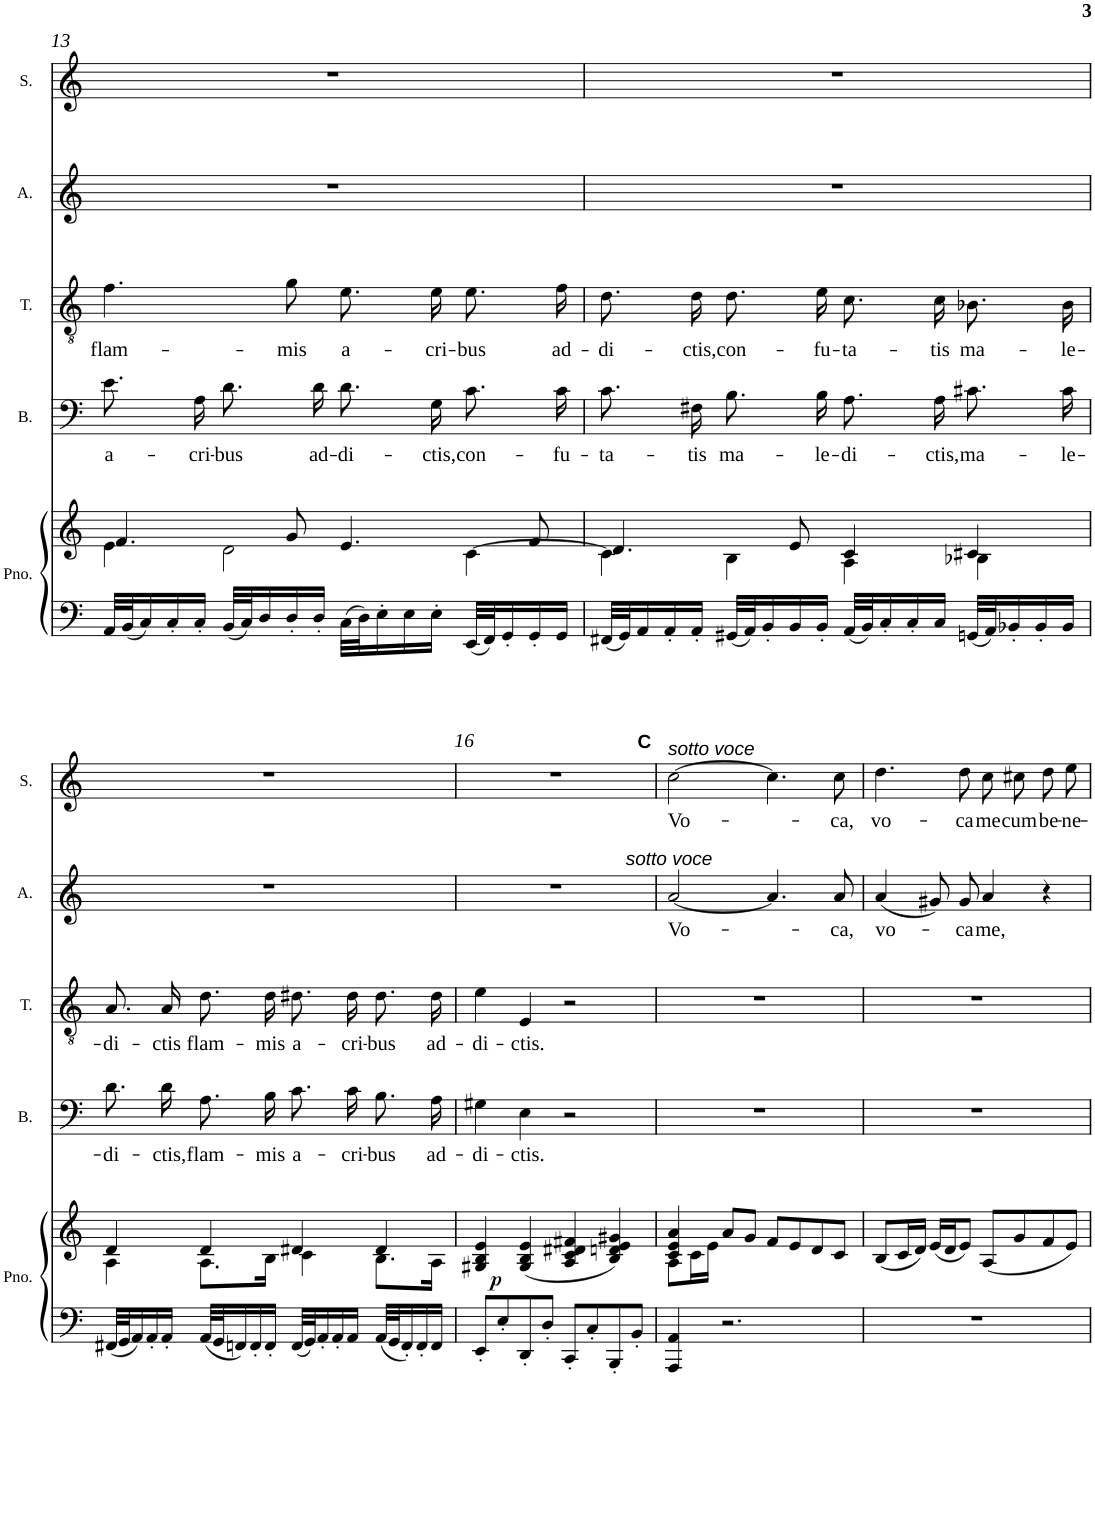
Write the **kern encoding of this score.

**kern	**kern	**dynam	**kern	**text	**kern	**text	**kern	**text	**kern	**text
*part5	*part5	*part5	*part4	*part4	*part3	*part3	*part2	*part2	*part1	*part1
*staff6	*staff5	*staff5/6	*staff4	*staff4	*staff3	*staff3	*staff2	*staff2	*staff1	*staff1
*I"Piano	*	*	*I"Bass	*	*I"Tenor	*	*I"Alto	*	*I"Soprano	*
*I'Pno.	*	*	*I'B.	*	*I'T.	*	*I'A.	*	*I'S.	*
!!LO:PB:g=z
*clefF4	*clefG2	*	*clefF4	*	*clefGv2	*	*clefG2	*	*clefG2	*
*k[]	*k[]	*	*k[]	*	*k[]	*	*k[]	*	*k[]	*
*M4/4	*M4/4	*	*M4/4	*	*M4/4	*	*M4/4	*	*M4/4	*
=13	=13	=13	=13	=13	=13	=13	=13	=13	=13	=13
*	*^	*	*	*	*	*	*	*	*	*
!	!	!	!	!	!LO:LY:b	!	!LO:LY:b	!	!	!	!
32AA/LLL	4.f/	4e\	.	8.e\L	a-	4.f\	flam-	1r	.	1r	.
32BB/J	.	.	.	.	.	.	.	.	.	.	.
16C/	.	.	.	.	.	.	.	.	.	.	.
16C'/	.	.	.	.	.	.	.	.	.	.	.
!	!	!	!	!	!LO:LY:b	!	!	!	!	!	!
16C'/JJ	.	.	.	16A\Jk	-cri-	.	.	.	.	.	.
!	!	!	!	!	!LO:LY:b	!	!	!	!	!	!
32BB/LLL	.	2d\	.	8.d\L	-bus	.	.	.	.	.	.
32C/J	.	.	.	.	.	.	.	.	.	.	.
16D/	.	.	.	.	.	.	.	.	.	.	.
!	!	!	!	!	!	!	!LO:LY:b	!	!	!	!
16D'/	8g/	.	.	.	.	8g\	-mis	.	.	.	.
!	!	!	!	!	!LO:LY:b	!	!	!	!	!	!
16D'/JJ	.	.	.	16d\Jk	ad-	.	.	.	.	.	.
!	!	!	!	!	!LO:LY:b	!	!LO:LY:b	!	!	!	!
32C\LLL	4.e/	.	.	8.d\L	-di-	8.e\L	a-	.	.	.	.
32D\J	.	.	.	.	.	.	.	.	.	.	.
16E'\	.	.	.	.	.	.	.	.	.	.	.
16E\	.	.	.	.	.	.	.	.	.	.	.
!	!	!	!	!	!LO:LY:b	!	!LO:LY:b	!	!	!	!
16E'\JJ	.	.	.	16G\Jk	-ctis,	16e\Jk	-cri-	.	.	.	.
!	!	!	!	!	!LO:LY:b	!	!LO:LY:b	!	!	!	!
32EE/LLL	.	[>4c\	.	8.c\L	con-	8.e\L	-bus	.	.	.	.
32FF/J	.	.	.	.	.	.	.	.	.	.	.
16GG'/	.	.	.	.	.	.	.	.	.	.	.
16GG'/	8f/	.	.	.	.	.	.	.	.	.	.
!	!	!	!	!	!LO:LY:b	!	!LO:LY:b	!	!	!	!
16GG/JJ	.	.	.	16c\Jk	-fu-	16f\Jk	ad-	.	.	.	.
=14	=14	=14	=14	=14	=14	=14	=14	=14	=14	=14	=14
!	!	!	!	!	!LO:LY:b	!	!LO:LY:b	!	!	!	!
32FF#X/LLL	4.d/	4c\]	.	8.c\L	-ta-	8.d\L	-di-	1r	.	1r	.
32GG/J	.	.	.	.	.	.	.	.	.	.	.
16AA/	.	.	.	.	.	.	.	.	.	.	.
16AA'/	.	.	.	.	.	.	.	.	.	.	.
!	!	!	!	!	!LO:LY:b	!	!LO:LY:b	!	!	!	!
16AA'/JJ	.	.	.	16F#X\Jk	-tis	16d\Jk	-ctis,	.	.	.	.
!	!	!	!	!	!LO:LY:b	!	!LO:LY:b	!	!	!	!
32GG#X/LLL	.	4B\	.	8.B\L	ma-	8.d\L	con-	.	.	.	.
32AA/J	.	.	.	.	.	.	.	.	.	.	.
16BB'/	.	.	.	.	.	.	.	.	.	.	.
16BB/	8e/	.	.	.	.	.	.	.	.	.	.
!	!	!	!	!	!LO:LY:b	!	!LO:LY:b	!	!	!	!
16BB'/JJ	.	.	.	16B\Jk	-le-	16e\Jk	-fu-	.	.	.	.
!	!	!	!	!	!LO:LY:b	!	!LO:LY:b	!	!	!	!
32AA/LLL	4c/	4A\	.	8.A\L	-di-	8.c\L	-ta-	.	.	.	.
32BB/J	.	.	.	.	.	.	.	.	.	.	.
16C'/	.	.	.	.	.	.	.	.	.	.	.
16C'/	.	.	.	.	.	.	.	.	.	.	.
!	!	!	!	!	!LO:LY:b	!	!LO:LY:b	!	!	!	!
16C/JJ	.	.	.	16A\Jk	-ctis,	16c\Jk	-tis	.	.	.	.
!	!	!	!	!	!LO:LY:b	!	!LO:LY:b	!	!	!	!
32GGn/LLL	4c#X/	4B-X\	.	8.c#X\L	ma-	8.B-X\L	ma-	.	.	.	.
32AA/J	.	.	.	.	.	.	.	.	.	.	.
16BB-X'/	.	.	.	.	.	.	.	.	.	.	.
16BB-'/	.	.	.	.	.	.	.	.	.	.	.
!	!	!	!	!	!LO:LY:b	!	!LO:LY:b	!	!	!	!
16BB-/JJ	.	.	.	16c#\Jk	-le-	16B-\Jk	-le-	.	.	.	.
!!LO:LB:g=z
=15	=15	=15	=15	=15	=15	=15	=15	=15	=15	=15	=15
!	!	!	!	!	!LO:LY:b	!	!LO:LY:b	!	!	!	!
32FF#X/LLL	4d/	4A\	.	8.d\L	-di-	8.A/L	-di-	1r	.	1r	.
32GG/J	.	.	.	.	.	.	.	.	.	.	.
16AA/	.	.	.	.	.	.	.	.	.	.	.
16AA'/	.	.	.	.	.	.	.	.	.	.	.
!	!	!	!	!	!LO:LY:b	!	!LO:LY:b	!	!	!	!
16AA'/JJ	.	.	.	16d\Jk	-ctis,	16A/Jk	-ctis	.	.	.	.
!	!	!	!	!	!LO:LY:b	!	!LO:LY:b	!	!	!	!
32AA/LLL	4d/	8.A\L	.	8.A\L	flam-	8.d\L	flam-	.	.	.	.
32GG/J	.	.	.	.	.	.	.	.	.	.	.
16FFn/	.	.	.	.	.	.	.	.	.	.	.
16FF'/	.	.	.	.	.	.	.	.	.	.	.
!	!	!	!	!	!LO:LY:b	!	!LO:LY:b	!	!	!	!
16FF'/JJ	.	16B\Jk	.	16B\Jk	-mis	16d\Jk	-mis	.	.	.	.
!	!	!	!	!	!LO:LY:b	!	!LO:LY:b	!	!	!	!
32FF/LLL	4d#X/	4c\	.	8.c\L	a-	8.d#X\L	a-	.	.	.	.
32GG/J	.	.	.	.	.	.	.	.	.	.	.
16AA'/	.	.	.	.	.	.	.	.	.	.	.
16AA'/	.	.	.	.	.	.	.	.	.	.	.
!	!	!	!	!	!LO:LY:b	!	!LO:LY:b	!	!	!	!
16AA/JJ	.	.	.	16c\Jk	-cri-	16d#\Jk	-cri-	.	.	.	.
!	!	!	!	!	!LO:LY:b	!	!LO:LY:b	!	!	!	!
32AA/LLL	4d#/	8.B\L	.	8.B\L	-bus	8.d#\L	-bus	.	.	.	.
32GG/J	.	.	.	.	.	.	.	.	.	.	.
16FF'/	.	.	.	.	.	.	.	.	.	.	.
16FF'/	.	.	.	.	.	.	.	.	.	.	.
!	!	!	!	!	!LO:LY:b	!	!LO:LY:b	!	!	!	!
16FF/JJ	.	16A\Jk	.	16A\Jk	ad-	16d#\Jk	ad-	.	.	.	.
=16	=16	=16	=16	=16	=16	=16	=16	=16	=16	=16	=16
!	!	!	!	!	!LO:LY:b	!	!LO:LY:b	!	!	!	!
*	*	*	*	*	*	*	*	*^	*	*^	*
8EE'/L	4G#X/ 4B/ 4e/	16.ryy	.	4G#X\	-di-	4e\	-di-	1r	2ryy	.	1r	2ryy	.
!	!	!	!LO:DY:a	!	!	!	!	!	!	!	!	!	!
.	.	2ryy	p	.	.	.	.	.	.	.	.	.	.
8E'/	.	.	.	.	.	.	.	.	.	.	.	.	.
!	!	!	!	!	!LO:LY:b	!	!LO:LY:b	!	!	!	!	!	!
8DD'/	(<4G#/ 4B/ 4e/	.	.	4E\	-ctis.	4E/	-ctis.	.	.	.	.	.	.
8D'/J	.	.	.	.	.	.	.	.	.	.	.	.	.
8CC'/L	4A/ 4c/ 4d#X/ 4f#X/	.	.	2r	.	2r	.	.	4ryy	.	.	4ryy	.
.	.	4ryy	.	.	.	.	.	.	.	.	.	.	.
8C'/	.	.	.	.	.	.	.	.	.	.	.	.	.
8BBB'/	4B/ 4dn/ 4e/ 4g#X/)	.	.	.	.	.	.	.	16.ryy	.	.	8ryy	.
!	!	!	!	!	!	!	!	!	!LO:TX:a:i:t=sotto voce	!	!	!	!
.	.	8ryy	.	.	.	.	.	.	8ryy	.	.	.	.
8BB'/J	.	.	.	.	.	.	.	.	.	.	.	32ryy	.
!	!	!	!	!	!	!	!	!	!	!	!	!LO:TX:a:B:t=C	!
.	.	.	.	.	.	.	.	.	.	.	.	16.ryy	.
.	.	32ryy	.	.	.	.	.	.	32ryy	.	.	.	.
=17	=17	=17	=17	=17	=17	=17	=17	=17	=17	=17	=17	=17	=17
!	!	!	!	!	!	!	!	!	!	!	!LO:TX:a:i:t=sotto voce	!	!
!	!	!	!	!	!	!	!	!	!	!LO:LY:b	!	!	!LO:LY:b
*	*	*	*	*	*	*	*	*v	*v	*	*	*	*
*	*	*	*	*	*	*	*	*	*	*v	*v	*
4AAA/ 4AA/	4c/ 4e/ 4a/	8A\L	.	1r	.	1r	.	[<2a/	Vo-	[>2cc\	Vo-
.	.	16c\L	.	.	.	.	.	.	.	.	.
.	.	16e\JJ	.	.	.	.	.	.	.	.	.
2.r	8a/L	2.ryy	.	.	.	.	.	.	.	.	.
.	8g/J	.	.	.	.	.	.	.	.	.	.
.	8f/L	.	.	.	.	.	.	4.a/]	.	4.cc\]	.
.	8e/	.	.	.	.	.	.	.	.	.	.
.	8d/	.	.	.	.	.	.	.	.	.	.
!	!	!	!	!	!	!	!	!	!LO:LY:b	!	!LO:LY:b
.	8c/J	.	.	.	.	.	.	8a/	-ca,	8cc\	-ca,
*	*v	*v	*	*	*	*	*	*	*	*	*
=18	=18	=18	=18	=18	=18	=18	=18	=18	=18	=18
!	!	!	!	!	!	!	!	!LO:LY:b	!	!LO:LY:b
1r	(<8B/L	.	1r	.	1r	.	(<4a/	vo-	4.dd\	vo-
.	16c/L	.	.	.	.	.	.	.	.	.
.	16d/JJ)	.	.	.	.	.	.	.	.	.
.	(<16e/LL	.	.	.	.	.	8g#X/L)	.	.	.
.	16d/J	.	.	.	.	.	.	.	.	.
!	!	!	!	!	!	!	!	!LO:LY:b	!	!LO:LY:b
.	8e/J)	.	.	.	.	.	8g#/J	-ca	8dd\	-ca
!	!	!	!	!	!	!	!	!LO:LY:b	!	!LO:LY:b
.	(<8A/L	.	.	.	.	.	4a/	me,	8cc\L	me
!	!	!	!	!	!	!	!	!	!	!LO:LY:b
.	8g/	.	.	.	.	.	.	.	8cc#X\J	cum
!	!	!	!	!	!	!	!	!	!	!LO:LY:b
.	8f/	.	.	.	.	.	4r	.	8dd\L	be-
!	!	!	!	!	!	!	!	!	!	!LO:LY:b
.	8e/J)	.	.	.	.	.	.	.	8ee\J	-ne-
=	=	=	=	=	=	=	=	=	=	=
*-	*-	*-	*-	*-	*-	*-	*-	*-	*-	*-
